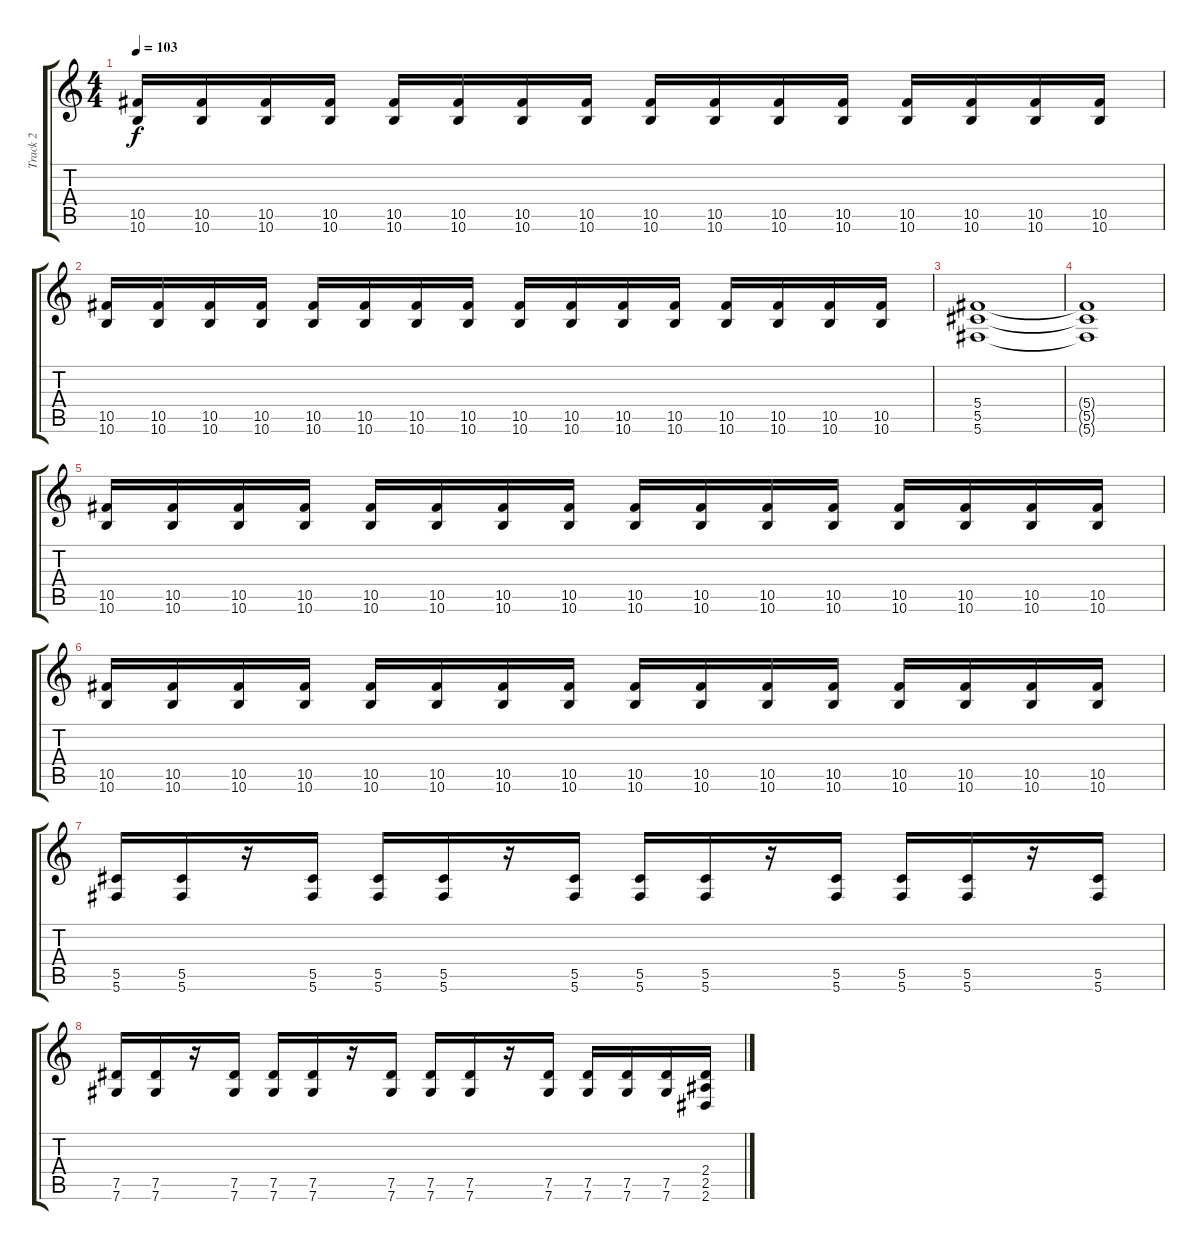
\track ("Track 2" "Track 2") {instrument distortionguitar}
\staff {score tabs}
\tuning (Eb4 Bb3 Gb3 Db3 Ab2 Db2) {hide}
\ts (4 4)
\tempo 103
\clef g2
\ks c
(10.5 10.6).16{dy f} (10.5 10.6).16 (10.5 10.6).16 (10.5 10.6).16 (10.5 10.6).16 (10.5 10.6).16 (10.5 10.6).16 (10.5 10.6).16 (10.5 10.6).16 (10.5 10.6).16 (10.5 10.6).16 (10.5 10.6).16 (10.5 10.6).16 (10.5 10.6).16 (10.5 10.6).16 (10.5 10.6).16 |
(10.5 10.6).16 (10.5 10.6).16 (10.5 10.6).16 (10.5 10.6).16 (10.5 10.6).16 (10.5 10.6).16 (10.5 10.6).16 (10.5 10.6).16 (10.5 10.6).16 (10.5 10.6).16 (10.5 10.6).16 (10.5 10.6).16 (10.5 10.6).16 (10.5 10.6).16 (10.5 10.6).16 (10.5 10.6).16 |
(5.4 5.5 5.6).1 |
(5.4{t} 5.5{t} 5.6{t}).1 |
(10.5 10.6).16 (10.5 10.6).16 (10.5 10.6).16 (10.5 10.6).16 (10.5 10.6).16 (10.5 10.6).16 (10.5 10.6).16 (10.5 10.6).16 (10.5 10.6).16 (10.5 10.6).16 (10.5 10.6).16 (10.5 10.6).16 (10.5 10.6).16 (10.5 10.6).16 (10.5 10.6).16 (10.5 10.6).16 |
(10.5 10.6).16 (10.5 10.6).16 (10.5 10.6).16 (10.5 10.6).16 (10.5 10.6).16 (10.5 10.6).16 (10.5 10.6).16 (10.5 10.6).16 (10.5 10.6).16 (10.5 10.6).16 (10.5 10.6).16 (10.5 10.6).16 (10.5 10.6).16 (10.5 10.6).16 (10.5 10.6).16 (10.5 10.6).16 |
(5.5 5.6).16 (5.5 5.6).16 r.16 (5.5 5.6).16 (5.5 5.6).16 (5.5 5.6).16 r.16 (5.5 5.6).16 (5.5 5.6).16 (5.5 5.6).16 r.16 (5.5 5.6).16 (5.5 5.6).16 (5.5 5.6).16 r.16 (5.5 5.6).16 |
(7.5 7.6).16 (7.5 7.6).16 r.16 (7.5 7.6).16 (7.5 7.6).16 (7.5 7.6).16 r.16 (7.5 7.6).16 (7.5 7.6).16 (7.5 7.6).16 r.16 (7.5 7.6).16 (7.5 7.6).16 (7.5 7.6).16 (7.5 7.6).16 (2.4 2.5 2.6).16
